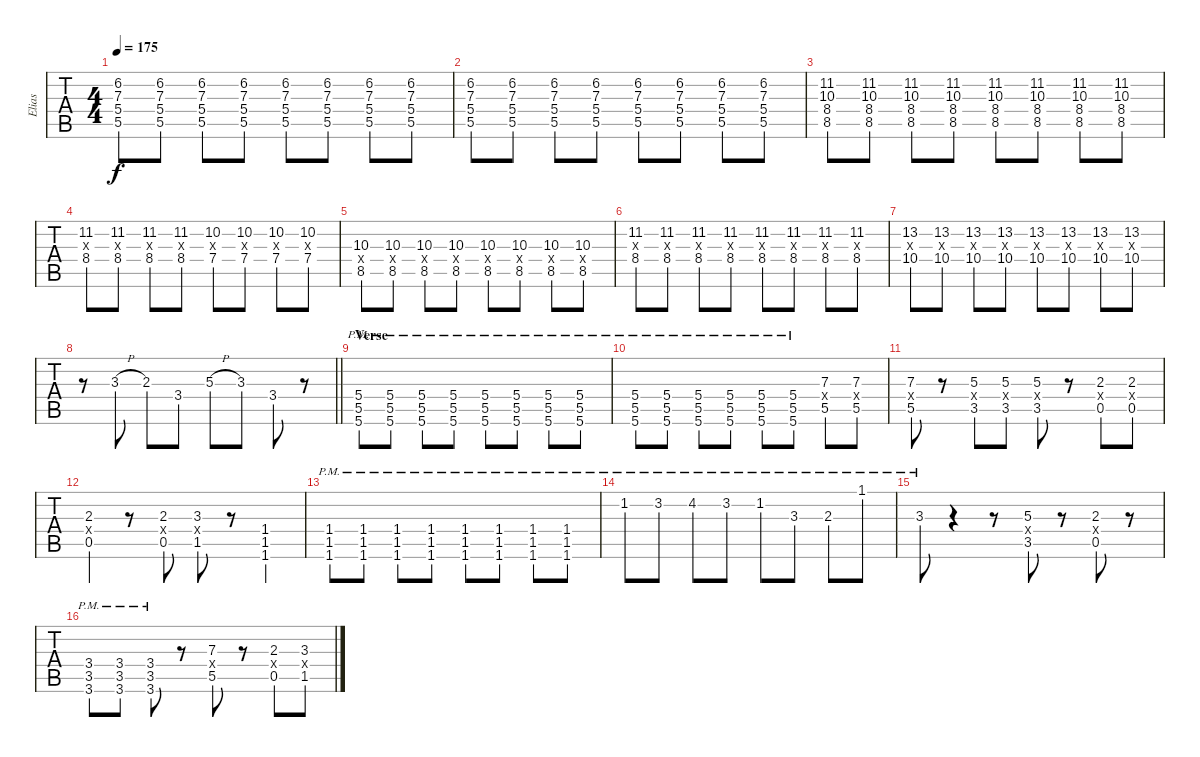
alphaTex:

\track ("Elias" "Elias") {instrument distortionguitar}
\staff {tabs}
\tuning (E4 B3 G3 D3 A2 D2) {hide}
\ts (4 4)
\tempo 175
\clef g2
\ks c
(6.2 7.3 5.4 5.5).8{dy f} (6.2 7.3 5.4 5.5).8 (6.2 7.3 5.4 5.5).8 (6.2 7.3 5.4 5.5).8 (6.2 7.3 5.4 5.5).8 (6.2 7.3 5.4 5.5).8 (6.2 7.3 5.4 5.5).8 (6.2 7.3 5.4 5.5).8 |
(6.2 7.3 5.4 5.5).8 (6.2 7.3 5.4 5.5).8 (6.2 7.3 5.4 5.5).8 (6.2 7.3 5.4 5.5).8 (6.2 7.3 5.4 5.5).8 (6.2 7.3 5.4 5.5).8 (6.2 7.3 5.4 5.5).8 (6.2 7.3 5.4 5.5).8 |
(11.2 10.3 8.4 8.5).8 (11.2 10.3 8.4 8.5).8 (11.2 10.3 8.4 8.5).8 (11.2 10.3 8.4 8.5).8 (11.2 10.3 8.4 8.5).8 (11.2 10.3 8.4 8.5).8 (11.2 10.3 8.4 8.5).8 (11.2 10.3 8.4 8.5).8 |
(11.2 0.3{x} 8.4).8 (11.2 0.3{x} 8.4).8 (11.2 0.3{x} 8.4).8 (11.2 0.3{x} 8.4).8 (10.2 0.3{x} 7.4).8 (10.2 0.3{x} 7.4).8 (10.2 0.3{x} 7.4).8 (10.2 0.3{x} 7.4).8 |
(10.3 0.4{x} 8.5).8 (10.3 0.4{x} 8.5).8 (10.3 0.4{x} 8.5).8 (10.3 0.4{x} 8.5).8 (10.3 0.4{x} 8.5).8 (10.3 0.4{x} 8.5).8 (10.3 0.4{x} 8.5).8 (10.3 0.4{x} 8.5).8 |
(11.2 0.3{x} 8.4).8 (11.2 0.3{x} 8.4).8 (11.2 0.3{x} 8.4).8 (11.2 0.3{x} 8.4).8 (11.2 0.3{x} 8.4).8 (11.2 0.3{x} 8.4).8 (11.2 0.3{x} 8.4).8 (11.2 0.3{x} 8.4).8 |
(13.2 0.3{x} 10.4).8 (13.2 0.3{x} 10.4).8 (13.2 0.3{x} 10.4).8 (13.2 0.3{x} 10.4).8 (13.2 0.3{x} 10.4).8 (13.2 0.3{x} 10.4).8 (13.2 0.3{x} 10.4).8 (13.2 0.3{x} 10.4).8 |
\barLineRight lightlight
r.8 3.3{h}.8 2.3.8 3.4.8 5.3{h}.8 3.3.8 3.4.8 r.8 |
\section ("" "Verse")
(5.4{pm} 5.5{pm} 5.6{pm}).8 (5.4{pm} 5.5{pm} 5.6{pm}).8 (5.4{pm} 5.5{pm} 5.6{pm}).8 (5.4{pm} 5.5{pm} 5.6{pm}).8 (5.4{pm} 5.5{pm} 5.6{pm}).8 (5.4{pm} 5.5{pm} 5.6{pm}).8 (5.4{pm} 5.5{pm} 5.6{pm}).8 (5.4{pm} 5.5{pm} 5.6{pm}).8 |
(5.4{pm} 5.5{pm} 5.6{pm}).8 (5.4{pm} 5.5{pm} 5.6{pm}).8 (5.4{pm} 5.5{pm} 5.6{pm}).8 (5.4{pm} 5.5{pm} 5.6{pm}).8 (5.4{pm} 5.5{pm} 5.6{pm}).8 (5.4{pm} 5.5{pm} 5.6{pm}).8 (7.3 0.4{x} 5.5).8 (7.3 0.4{x} 5.5).8 |
(7.3 0.4{x} 5.5).8 r.8 (5.3 0.4{x} 3.5).8 (5.3 0.4{x} 3.5).8 (5.3 0.4{x} 3.5).8 r.8 (2.3 0.4{x} 0.5).8 (2.3 0.4{x} 0.5).8 |
(2.3 0.4{x} 0.5).4 r.8 (2.3 0.4{x} 0.5).8 (3.3 0.4{x} 1.5).8 r.8 (1.4 1.5 1.6).4 |
(1.4{pm} 1.5{pm} 1.6{pm}).8 (1.4{pm} 1.5{pm} 1.6{pm}).8 (1.4{pm} 1.5{pm} 1.6{pm}).8 (1.4{pm} 1.5{pm} 1.6{pm}).8 (1.4{pm} 1.5{pm} 1.6{pm}).8 (1.4{pm} 1.5{pm} 1.6{pm}).8 (1.4{pm} 1.5{pm} 1.6{pm}).8 (1.4{pm} 1.5{pm} 1.6{pm}).8 |
1.2{pm}.8 3.2{pm}.8 4.2{pm}.8 3.2{pm}.8 1.2{pm}.8 3.3{pm}.8 2.3{pm}.8 1.1{pm}.8 |
3.3{pm}.8 r.4 r.8 (5.3 0.4{x} 3.5).8 r.8 (2.3 0.4{x} 0.5).8 r.8 |
(3.4{pm} 3.5{pm} 3.6{pm}).8 (3.4{pm} 3.5{pm} 3.6{pm}).8 (3.4{pm} 3.5{pm} 3.6{pm}).8 r.8 (7.3 0.4{x} 5.5).8 r.8 (2.3 0.4{x} 0.5).8 (3.3 0.4{x} 1.5).8
